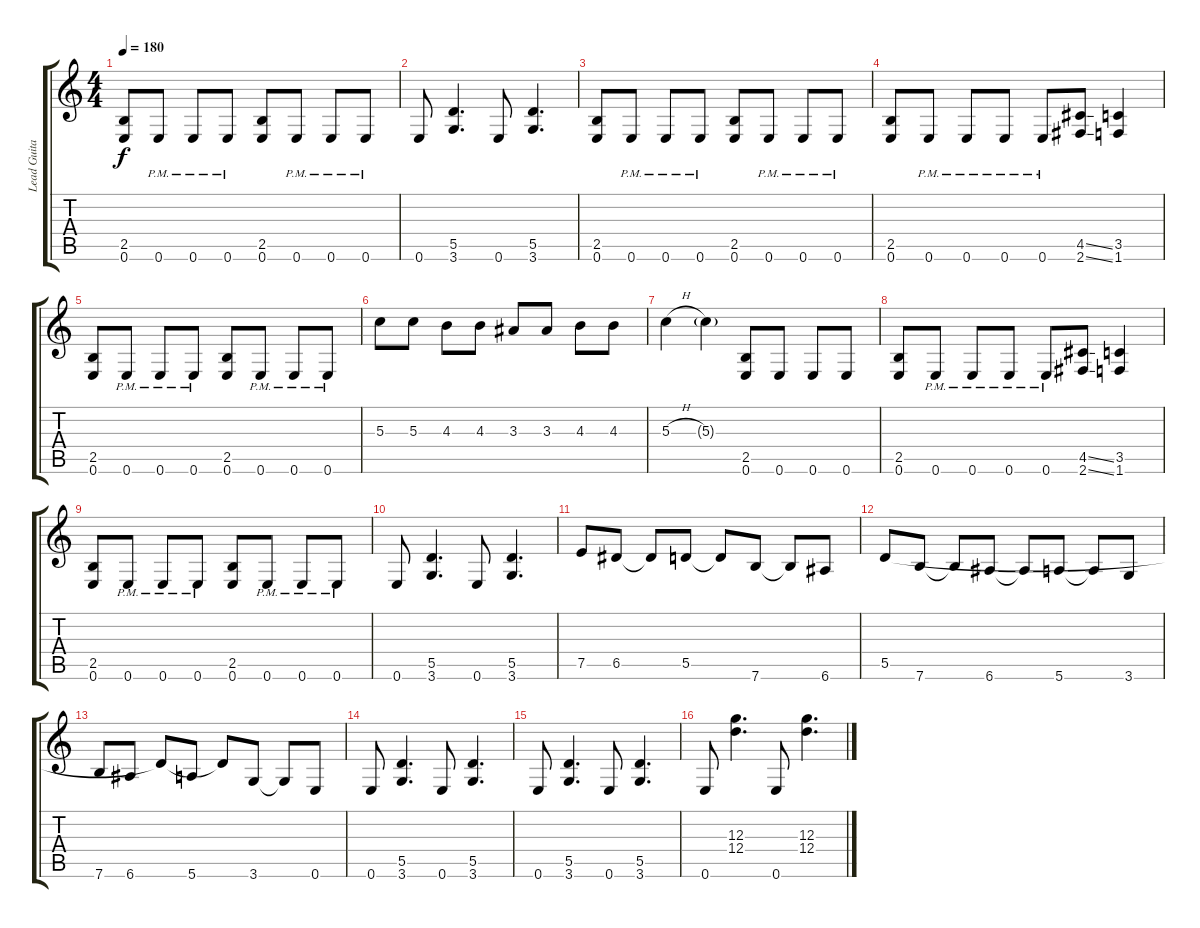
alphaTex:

\track ("Lead Guitar" "Lead Guita") {instrument distortionguitar}
\staff {score tabs}
\tuning (E4 B3 G3 D3 A2 E2) {hide}
\ts (4 4)
\tempo 180
\clef g2
\ks c
(2.5 0.6).8{dy f} 0.6{pm}.8 0.6{pm}.8 0.6{pm}.8 (2.5 0.6).8 0.6{pm}.8 0.6{pm}.8 0.6{pm}.8 |
0.6.8 (5.5 3.6).4{d} 0.6.8 (5.5 3.6).4{d} |
(2.5 0.6).8 0.6{pm}.8 0.6{pm}.8 0.6{pm}.8 (2.5 0.6).8 0.6{pm}.8 0.6{pm}.8 0.6{pm}.8 |
(2.5 0.6).8 0.6{pm}.8 0.6{pm}.8 0.6{pm}.8 0.6{pm}.8 (4.5{ss} 2.6{ss}).8 (3.5 1.6).4 |
(2.5 0.6).8 0.6{pm}.8 0.6{pm}.8 0.6{pm}.8 (2.5 0.6).8 0.6{pm}.8 0.6{pm}.8 0.6{pm}.8 |
5.3.8 5.3.8 4.3.8 4.3.8 3.3.8 3.3.8 4.3.8 4.3.8 |
5.3{h}.4 5.3{g}.4 (2.5 0.6).8 0.6.8 0.6.8 0.6.8 |
(2.5 0.6).8 0.6{pm}.8 0.6{pm}.8 0.6{pm}.8 0.6{pm}.8 (4.5{ss} 2.6{ss}).8 (3.5 1.6).4 |
(2.5 0.6).8 0.6{pm}.8 0.6{pm}.8 0.6{pm}.8 (2.5 0.6).8 0.6{pm}.8 0.6{pm}.8 0.6{pm}.8 |
0.6.8 (5.5 3.6).4{d} 0.6.8 (5.5 3.6).4{d} |
7.5.8 6.5.8 6.5{t}.8 5.5.8 5.5{t}.8 7.6.8 7.6{t}.8 6.6.8 |
5.5.8 7.6.8 7.6{t}.8 6.6.8 6.6{t}.8 5.6.8 5.6{t}.8 3.6.8 |
7.6.8 6.6.8 5.5{t}.8 5.6.8 5.5{t}.8 3.6.8 3.6{t}.8 0.6.8 |
0.6.8 (5.5 3.6).4{d} 0.6.8 (5.5 3.6).4{d} |
0.6.8 (5.5 3.6).4{d} 0.6.8 (5.5 3.6).4{d} |
0.6.8 (12.3 12.4).4{d} 0.6.8 (12.3 12.4).4{d}
